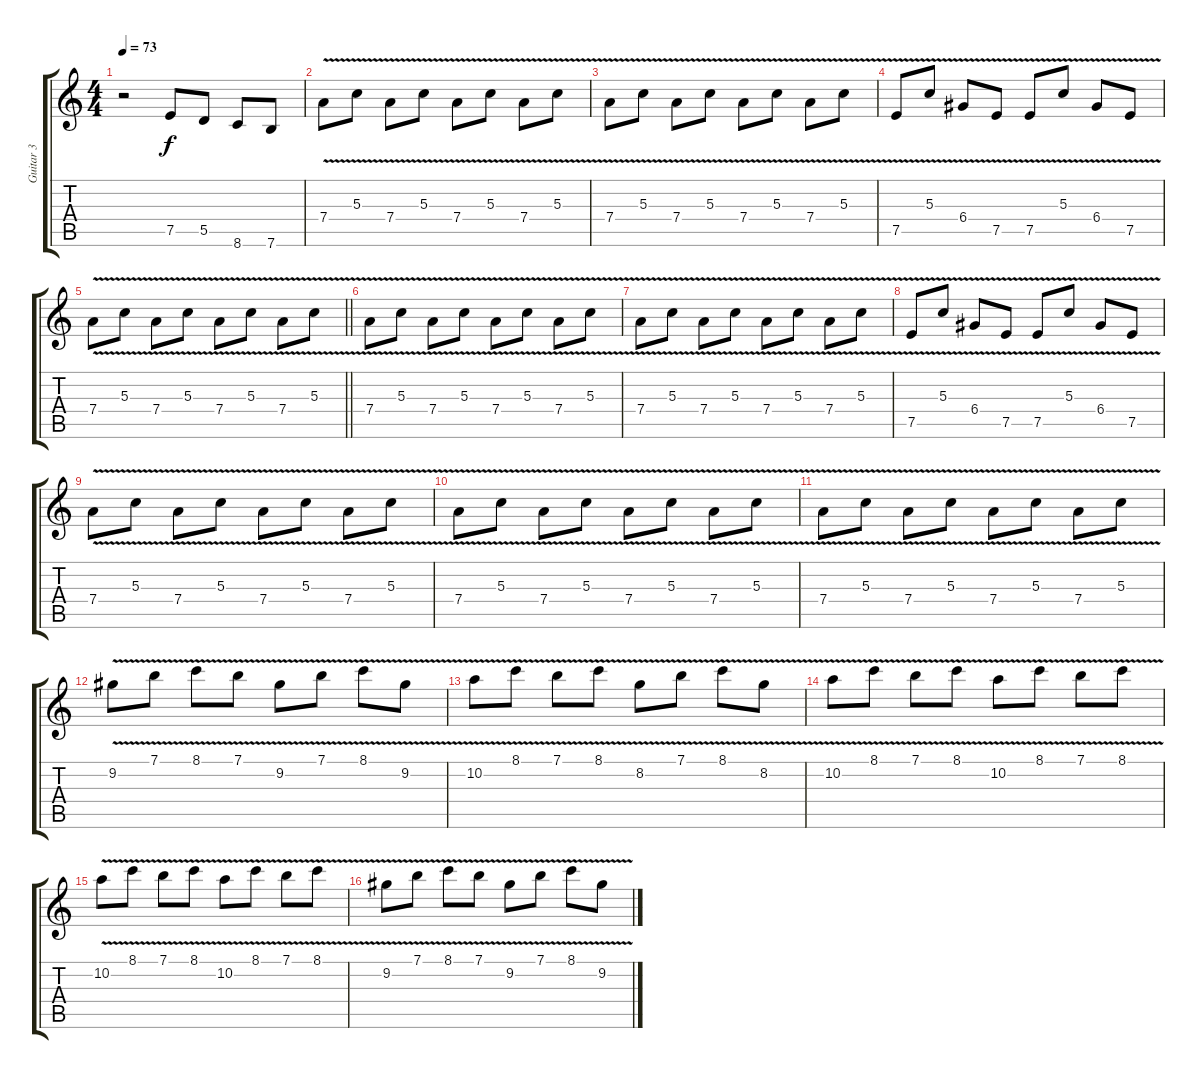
\track ("Guitar 3" "Guitar 3") {instrument distortionguitar}
\staff {score tabs}
\tuning (E4 B3 G3 D3 A2 E2) {hide}
\ts (4 4)
\tempo 73
\clef g2
\ks c
r.2{dy f} 7.5.8{volume 12 balance 8 instrument electricguitarjazz} 5.5.8 8.6.8 7.6.8 |
7.4{v}.8 5.3{v}.8 7.4{v}.8 5.3{v}.8 7.4{v}.8 5.3{v}.8 7.4{v}.8 5.3{v}.8 |
7.4{v}.8 5.3{v}.8 7.4{v}.8 5.3{v}.8 7.4{v}.8 5.3{v}.8 7.4{v}.8 5.3{v}.8 |
7.5{v}.8 5.3{v}.8 6.4{v}.8 7.5{v}.8 7.5{v}.8 5.3{v}.8 6.4{v}.8 7.5{v}.8 |
\barLineRight lightlight
7.4{v}.8 5.3{v}.8 7.4{v}.8 5.3{v}.8 7.4{v}.8 5.3{v}.8 7.4{v}.8 5.3{v}.8 |
7.4{v}.8 5.3{v}.8 7.4{v}.8 5.3{v}.8 7.4{v}.8 5.3{v}.8 7.4{v}.8 5.3{v}.8 |
7.4{v}.8 5.3{v}.8 7.4{v}.8 5.3{v}.8 7.4{v}.8 5.3{v}.8 7.4{v}.8 5.3{v}.8 |
7.5{v}.8 5.3{v}.8 6.4{v}.8 7.5{v}.8 7.5{v}.8 5.3{v}.8 6.4{v}.8 7.5{v}.8 |
7.4{v}.8 5.3{v}.8 7.4{v}.8 5.3{v}.8 7.4{v}.8 5.3{v}.8 7.4{v}.8 5.3{v}.8 |
7.4{v}.8 5.3{v}.8 7.4{v}.8 5.3{v}.8 7.4{v}.8 5.3{v}.8 7.4{v}.8 5.3{v}.8 |
7.4{v}.8 5.3{v}.8 7.4{v}.8 5.3{v}.8 7.4{v}.8 5.3{v}.8 7.4{v}.8 5.3{v}.8 |
9.2{v}.8{volume 10 balance 12 instrument distortionguitar} 7.1{v}.8 8.1{v}.8 7.1{v}.8 9.2{v}.8 7.1{v}.8 8.1{v}.8 9.2{v}.8 |
10.2{v}.8 8.1{v}.8 7.1{v}.8 8.1{v}.8 8.2{v}.8 7.1{v}.8 8.1{v}.8 8.2{v}.8 |
10.2{v}.8 8.1{v}.8 7.1{v}.8 8.1{v}.8 10.2{v}.8 8.1{v}.8 7.1{v}.8 8.1{v}.8 |
10.2{v}.8 8.1{v}.8 7.1{v}.8 8.1{v}.8 10.2{v}.8 8.1{v}.8 7.1{v}.8 8.1{v}.8 |
9.2{v}.8 7.1{v}.8 8.1{v}.8 7.1{v}.8 9.2{v}.8 7.1{v}.8 8.1{v}.8 9.2{v}.8
